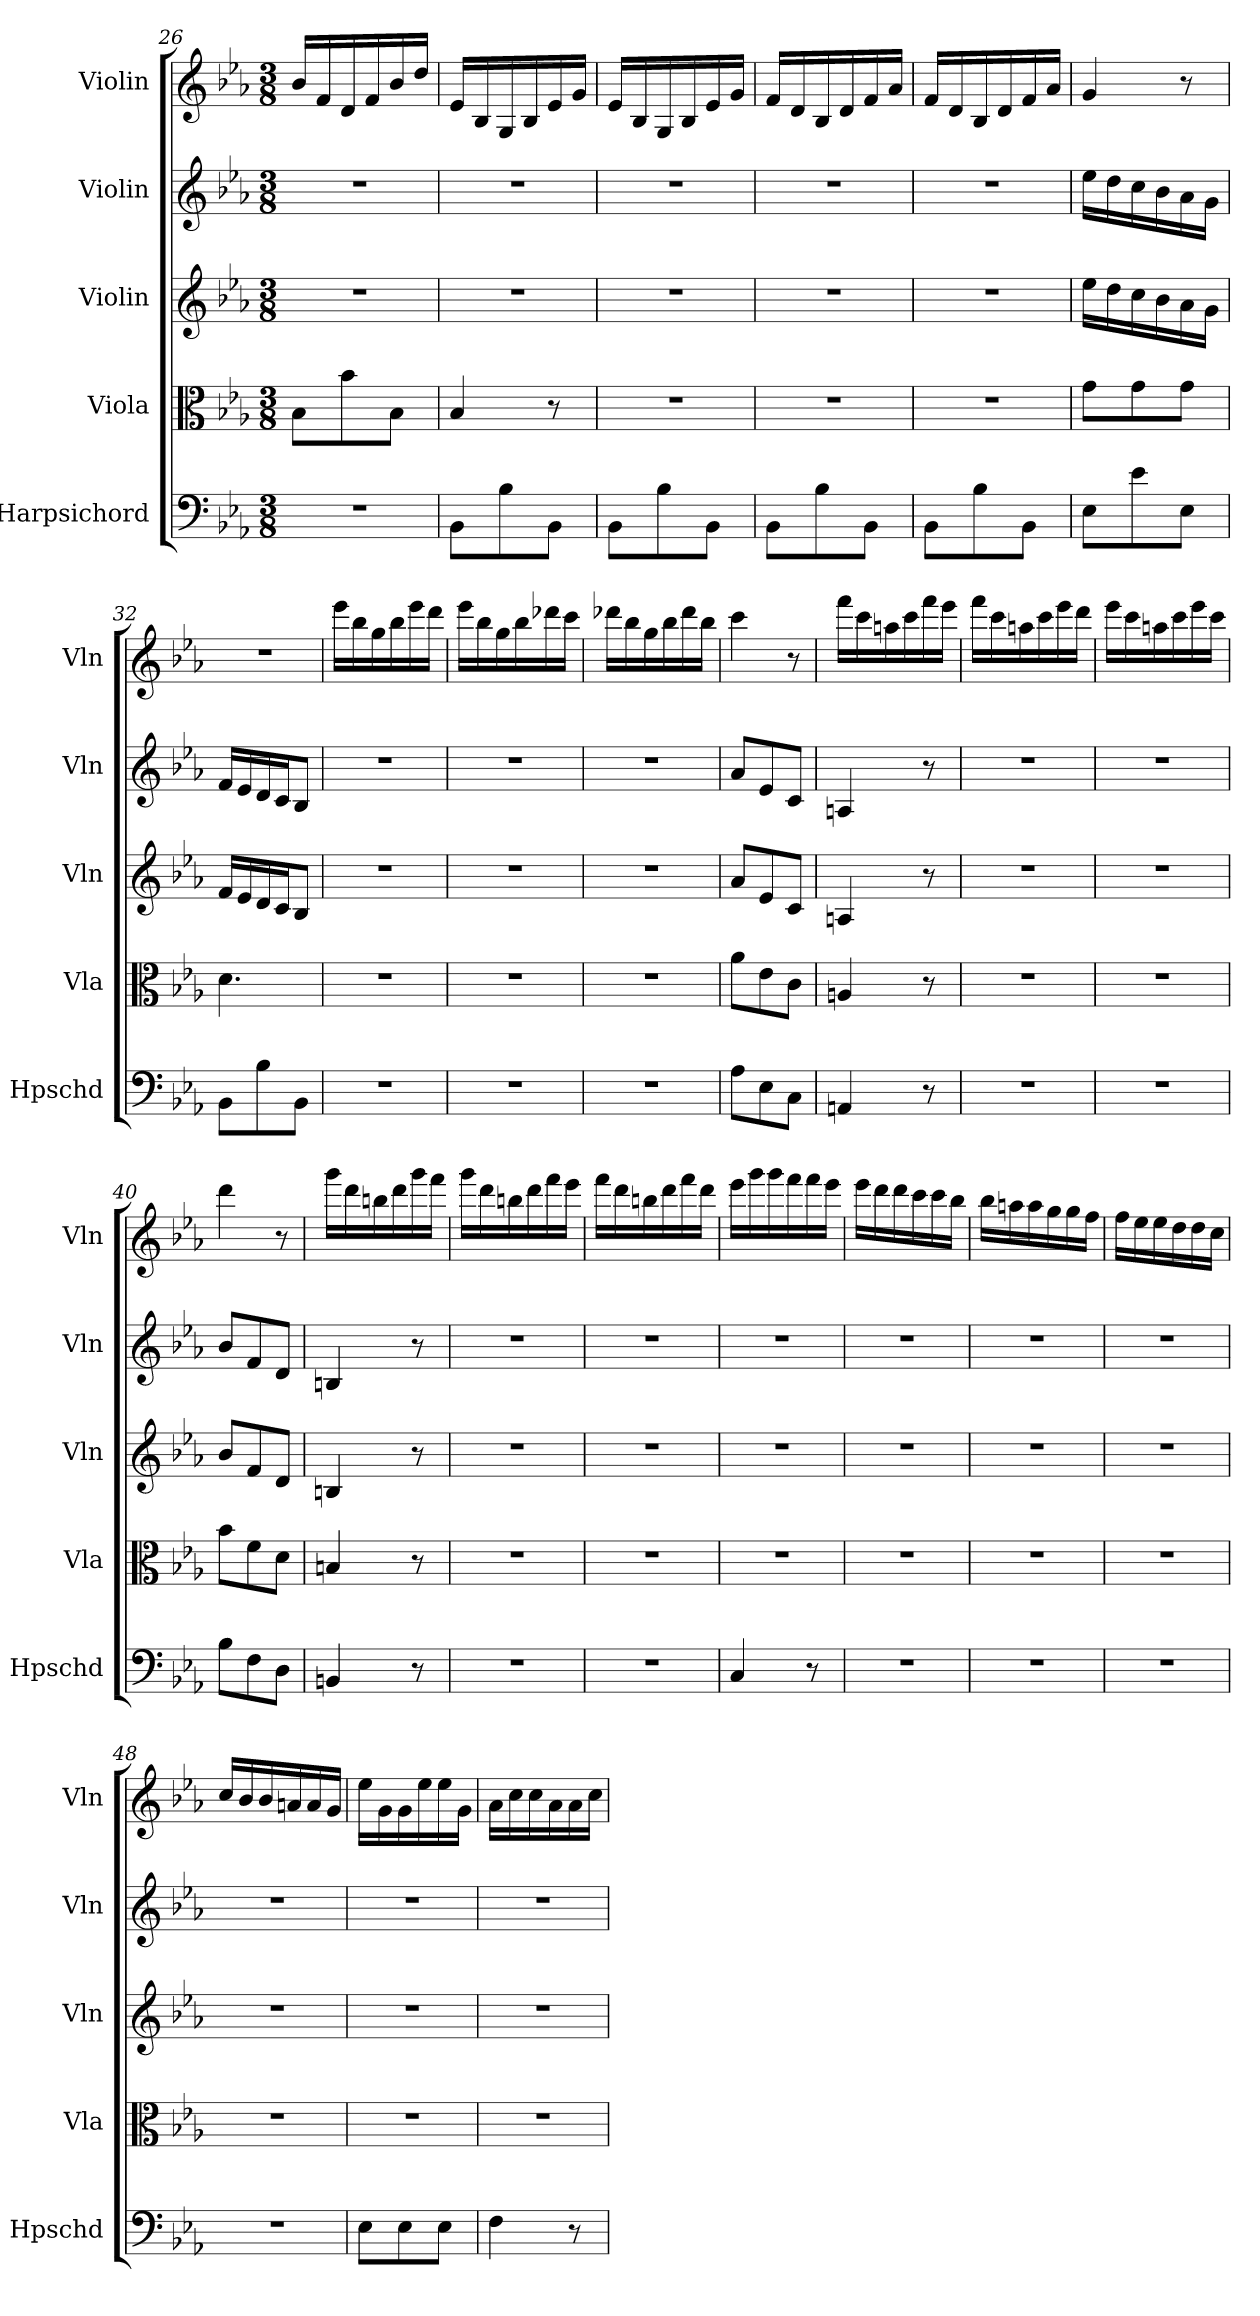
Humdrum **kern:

**kern	**kern	**kern	**kern	**kern
*part5	*part4	*part3	*part2	*part1
*staff5	*staff4	*staff3	*staff2	*staff1
*I"Harpsichord	*I"Viola	*I"Violin	*I"Violin	*I"Violin
*I'Hpschd	*I'Vla	*I'Vln	*I'Vln	*I'Vln
*clefF4	*clefC3	*clefG2	*clefG2	*clefG2
*k[b-e-a-]	*k[b-e-a-]	*k[b-e-a-]	*k[b-e-a-]	*k[b-e-a-]
*E-:	*E-:	*E-:	*E-:	*E-:
*M3/8	*M3/8	*M3/8	*M3/8	*M3/8
=26	=26	=26	=26	=26
4.r	8B-\L	4.r	4.r	16b-/LL
.	.	.	.	16f/
.	8b-\	.	.	16d/
.	.	.	.	16f/
.	8B-\J	.	.	16b-/
.	.	.	.	16dd/JJ
=27	=27	=27	=27	=27
8BB-\L	4B-/	4.r	4.r	16e-/LL
.	.	.	.	16B-/
8B-\	.	.	.	16G/
.	.	.	.	16B-/
8BB-\J	8r	.	.	16e-/
.	.	.	.	16g/JJ
=28	=28	=28	=28	=28
8BB-\L	4.r	4.r	4.r	16e-/LL
.	.	.	.	16B-/
8B-\	.	.	.	16G/
.	.	.	.	16B-/
8BB-\J	.	.	.	16e-/
.	.	.	.	16g/JJ
=29	=29	=29	=29	=29
8BB-\L	4.r	4.r	4.r	16f/LL
.	.	.	.	16d/
8B-\	.	.	.	16B-/
.	.	.	.	16d/
8BB-\J	.	.	.	16f/
.	.	.	.	16a-/JJ
=30	=30	=30	=30	=30
8BB-\L	4.r	4.r	4.r	16f/LL
.	.	.	.	16d/
8B-\	.	.	.	16B-/
.	.	.	.	16d/
8BB-\J	.	.	.	16f/
.	.	.	.	16a-/JJ
=31	=31	=31	=31	=31
8E-\L	8g\L	16ee-\LL	16ee-\LL	4g/
.	.	16dd\	16dd\	.
8e-\	8g\	16cc\	16cc\	.
.	.	16b-\	16b-\	.
8E-\J	8g\J	16a-\	16a-\	8r
.	.	16g\JJ	16g\JJ	.
=32	=32	=32	=32	=32
8BB-\L	4.d\	16f/LL	16f/LL	4.r
.	.	16e-/	16e-/	.
8B-\	.	16d/	16d/	.
.	.	16c/J	16c/J	.
8BB-\J	.	8B-/J	8B-/J	.
=33	=33	=33	=33	=33
4.r	4.r	4.r	4.r	16eee-\LL
.	.	.	.	16bb-\
.	.	.	.	16gg\
.	.	.	.	16bb-\
.	.	.	.	16eee-\
.	.	.	.	16ddd\JJ
=34	=34	=34	=34	=34
4.r	4.r	4.r	4.r	16eee-\LL
.	.	.	.	16bb-\
.	.	.	.	16gg\
.	.	.	.	16bb-\
.	.	.	.	16ddd-X\
.	.	.	.	16ccc\JJ
=35	=35	=35	=35	=35
4.r	4.r	4.r	4.r	16ddd-X\LL
.	.	.	.	16bb-\
.	.	.	.	16gg\
.	.	.	.	16bb-\
.	.	.	.	16ddd-\
.	.	.	.	16bb-\JJ
=36	=36	=36	=36	=36
8A-\L	8a-\L	8a-/L	8a-/L	4ccc\
8E-\	8e-\	8e-/	8e-/	.
8C\J	8c\J	8c/J	8c/J	8r
=37	=37	=37	=37	=37
4AAn/	4An/	4An/	4An/	16fff\LL
.	.	.	.	16ccc\
.	.	.	.	16aan\
.	.	.	.	16ccc\
8r	8r	8r	8r	16fff\
.	.	.	.	16eee-\JJ
=38	=38	=38	=38	=38
4.r	4.r	4.r	4.r	16fff\LL
.	.	.	.	16ccc\
.	.	.	.	16aan\
.	.	.	.	16ccc\
.	.	.	.	16eee-\
.	.	.	.	16ddd\JJ
=39	=39	=39	=39	=39
4.r	4.r	4.r	4.r	16eee-\LL
.	.	.	.	16ccc\
.	.	.	.	16aan\
.	.	.	.	16ccc\
.	.	.	.	16eee-\
.	.	.	.	16ccc\JJ
=40	=40	=40	=40	=40
8B-\L	8b-\L	8b-/L	8b-/L	4ddd\
8F\	8f\	8f/	8f/	.
8D\J	8d\J	8d/J	8d/J	8r
=41	=41	=41	=41	=41
4BBn/	4Bn/	4Bn/	4Bn/	16ggg\LL
.	.	.	.	16ddd\
.	.	.	.	16bbn\
.	.	.	.	16ddd\
8r	8r	8r	8r	16ggg\
.	.	.	.	16fff\JJ
=42	=42	=42	=42	=42
4.r	4.r	4.r	4.r	16ggg\LL
.	.	.	.	16ddd\
.	.	.	.	16bbn\
.	.	.	.	16ddd\
.	.	.	.	16fff\
.	.	.	.	16eee-\JJ
=43	=43	=43	=43	=43
4.r	4.r	4.r	4.r	16fff\LL
.	.	.	.	16ddd\
.	.	.	.	16bbn\
.	.	.	.	16ddd\
.	.	.	.	16fff\
.	.	.	.	16ddd\JJ
=44	=44	=44	=44	=44
4C/	4.r	4.r	4.r	16eee-\LL
.	.	.	.	16ggg\
.	.	.	.	16ggg\
.	.	.	.	16fff\
8r	.	.	.	16fff\
.	.	.	.	16eee-\JJ
=45	=45	=45	=45	=45
4.r	4.r	4.r	4.r	16eee-\LL
.	.	.	.	16ddd\
.	.	.	.	16ddd\
.	.	.	.	16ccc\
.	.	.	.	16ccc\
.	.	.	.	16bb-\JJ
=46	=46	=46	=46	=46
4.r	4.r	4.r	4.r	16bb-\LL
.	.	.	.	16aan\
.	.	.	.	16aa\
.	.	.	.	16gg\
.	.	.	.	16gg\
.	.	.	.	16ff\JJ
=47	=47	=47	=47	=47
4.r	4.r	4.r	4.r	16ff\LL
.	.	.	.	16ee-\
.	.	.	.	16ee-\
.	.	.	.	16dd\
.	.	.	.	16dd\
.	.	.	.	16cc\JJ
=48	=48	=48	=48	=48
4.r	4.r	4.r	4.r	16cc/LL
.	.	.	.	16b-/
.	.	.	.	16b-/
.	.	.	.	16an/
.	.	.	.	16a/
.	.	.	.	16g/JJ
=49	=49	=49	=49	=49
8E-\L	4.r	4.r	4.r	16ee-\LL
.	.	.	.	16g\
8E-\	.	.	.	16g\
.	.	.	.	16ee-\
8E-\J	.	.	.	16ee-\
.	.	.	.	16g\JJ
=50	=50	=50	=50	=50
4F\	4.r	4.r	4.r	16a-\LL
.	.	.	.	16cc\
.	.	.	.	16cc\
.	.	.	.	16a-\
8r	.	.	.	16a-\
.	.	.	.	16cc\JJ
=	=	=	=	=
*-	*-	*-	*-	*-
